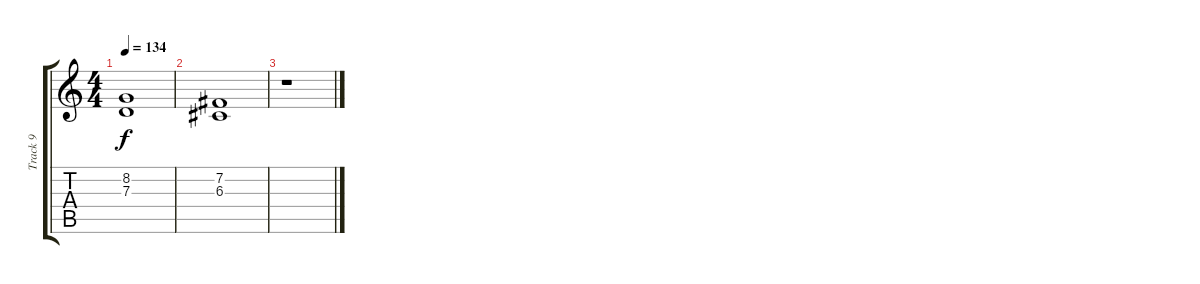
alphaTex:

\track ("Track 9" "Track 9") {instrument pad4choir}
\staff {score tabs}
\tuning (E4 B3 G3 D3 A2 E2) {hide}
\ts (4 4)
\tempo 134
\clef g2
\ks c
(8.2 7.3).1{dy f} |
(7.2 6.3).1 |
r.1
